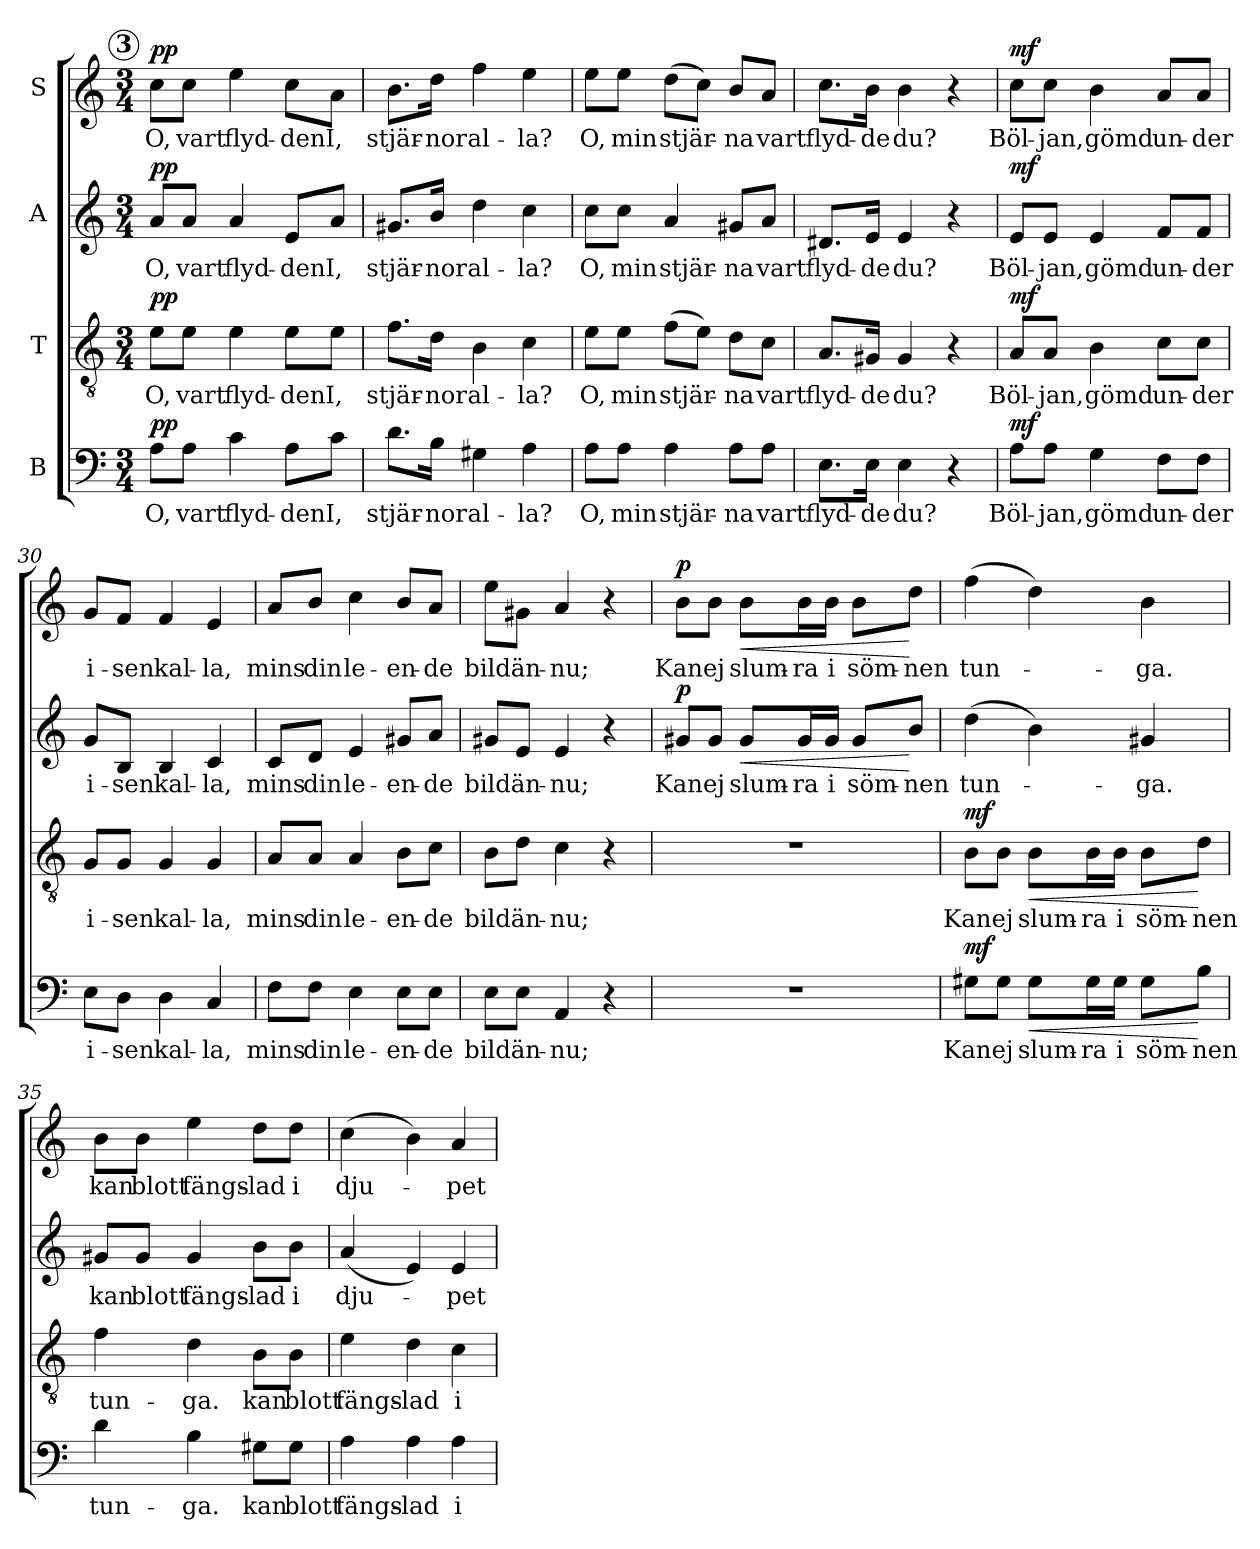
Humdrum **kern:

**kern	**text	**dynam	**kern	**text	**dynam	**kern	**text	**dynam	**kern	**text	**dynam
*part4	*part4	*part4	*part3	*part3	*part3	*part2	*part2	*part2	*part1	*part1	*part1
*staff4	*staff4	*staff4	*staff3	*staff3	*staff3	*staff2	*staff2	*staff2	*staff1	*staff1	*staff1
*I"B	*	*	*I"T	*	*	*I"A	*	*	*I"S	*	*
*clefF4	*	*	*clefGv2	*	*	*clefG2	*	*	*clefG2	*	*
*k[]	*	*	*k[]	*	*	*k[]	*	*	*k[]	*	*
*a:	*	*	*a:	*	*	*a:	*	*	*a:	*	*
*M3/4	*	*	*M3/4	*	*	*M3/4	*	*	*M3/4	*	*
!!LO:REH:place=s1:a:B:enc=circle:fs=9.9:t=3
=25	=25	=25	=25	=25	=25	=25	=25	=25	=25	=25	=25
!	!LO:LY:b	!LO:DY:a	!	!LO:LY:b	!LO:DY:a	!	!LO:LY:b	!LO:DY:a	!	!LO:LY:b	!LO:DY:a
8A\L	O,	pp	8e\L	O,	pp	8a/L	O,	pp	8cc\L	O,	pp
!	!LO:LY:b	!	!	!LO:LY:b	!	!	!LO:LY:b	!	!	!LO:LY:b	!
8A\J	vart	.	8e\J	vart	.	8a/J	vart	.	8cc\J	vart	.
!	!LO:LY:b	!	!	!LO:LY:b	!	!	!LO:LY:b	!	!	!LO:LY:b	!
4c\	flyd-	.	4e\	flyd-	.	4a/	flyd-	.	4ee\	flyd-	.
!	!LO:LY:b	!	!	!LO:LY:b	!	!	!LO:LY:b	!	!	!LO:LY:b	!
8A\L	-den	.	8e\L	-den	.	8e/L	-den	.	8cc\L	-den	.
!	!LO:LY:b	!	!	!LO:LY:b	!	!	!LO:LY:b	!	!	!LO:LY:b	!
8c\J	I,	.	8e\J	I,	.	8a/J	I,	.	8a\J	I,	.
!!LO:LB:g=z
=26	=26	=26	=26	=26	=26	=26	=26	=26	=26	=26	=26
!	!LO:LY:b	!	!	!LO:LY:b	!	!	!LO:LY:b	!	!	!LO:LY:b	!
8.d\L	stjär-	.	8.f\L	stjär-	.	8.g#X/L	stjär-	.	8.b\L	stjär-	.
!	!LO:LY:b	!	!	!LO:LY:b	!	!	!LO:LY:b	!	!	!LO:LY:b	!
16B\Jk	-nor	.	16d\Jk	-nor	.	16b/Jk	-nor	.	16dd\Jk	-nor	.
!	!LO:LY:b	!	!	!LO:LY:b	!	!	!LO:LY:b	!	!	!LO:LY:b	!
4G#X\	al-	.	4B\	al-	.	4dd\	al-	.	4ff\	al-	.
!	!LO:LY:b	!	!	!LO:LY:b	!	!	!LO:LY:b	!	!	!LO:LY:b	!
4A\	-la?	.	4c\	-la?	.	4cc\	-la?	.	4ee\	-la?	.
=27	=27	=27	=27	=27	=27	=27	=27	=27	=27	=27	=27
!	!LO:LY:b	!	!	!LO:LY:b	!	!	!LO:LY:b	!	!	!LO:LY:b	!
8A\L	O,	.	8e\L	O,	.	8cc\L	O,	.	8ee\L	O,	.
!	!LO:LY:b	!	!	!LO:LY:b	!	!	!LO:LY:b	!	!	!LO:LY:b	!
8A\J	min	.	8e\J	min	.	8cc\J	min	.	8ee\J	min	.
!	!LO:LY:b	!	!	!LO:LY:b	!	!	!LO:LY:b	!	!	!LO:LY:b	!
4A\	stjär-	.	(>8f\L	stjär-	.	4a/	stjär-	.	(>8dd\L	stjär-	.
.	.	.	8e\J)	.	.	.	.	.	8cc\J)	.	.
!	!LO:LY:b	!	!	!LO:LY:b	!	!	!LO:LY:b	!	!	!LO:LY:b	!
8A\L	-na	.	8d\L	-na	.	8g#X/L	-na	.	8b/L	-na	.
!	!LO:LY:b	!	!	!LO:LY:b	!	!	!LO:LY:b	!	!	!LO:LY:b	!
8A\J	vart	.	8c\J	vart	.	8a/J	vart	.	8a/J	vart	.
=28	=28	=28	=28	=28	=28	=28	=28	=28	=28	=28	=28
!	!LO:LY:b	!	!	!LO:LY:b	!	!	!LO:LY:b	!	!	!LO:LY:b	!
8.E\L	flyd-	.	8.A/L	flyd-	.	8.d#X/L	flyd-	.	8.cc\L	flyd-	.
!	!LO:LY:b	!	!	!LO:LY:b	!	!	!LO:LY:b	!	!	!LO:LY:b	!
16E\Jk	-de	.	16G#X/Jk	-de	.	16e/Jk	-de	.	16b\Jk	-de	.
!	!LO:LY:b	!	!	!LO:LY:b	!	!	!LO:LY:b	!	!	!LO:LY:b	!
4E\	du?	.	4G#/	du?	.	4e/	du?	.	4b\	du?	.
4r	.	.	4r	.	.	4r	.	.	4r	.	.
=29	=29	=29	=29	=29	=29	=29	=29	=29	=29	=29	=29
!	!LO:LY:b	!LO:DY:a	!	!LO:LY:b	!LO:DY:a	!	!LO:LY:b	!LO:DY:a	!	!LO:LY:b	!LO:DY:a
8A\L	Böl-	mf	8A/L	Böl-	mf	8e/L	Böl-	mf	8cc\L	Böl-	mf
!	!LO:LY:b	!	!	!LO:LY:b	!	!	!LO:LY:b	!	!	!LO:LY:b	!
8A\J	-jan,	.	8A/J	-jan,	.	8e/J	-jan,	.	8cc\J	-jan,	.
!	!LO:LY:b	!	!	!LO:LY:b	!	!	!LO:LY:b	!	!	!LO:LY:b	!
4G\	gömd	.	4B\	gömd	.	4e/	gömd	.	4b\	gömd	.
!	!LO:LY:b	!	!	!LO:LY:b	!	!	!LO:LY:b	!	!	!LO:LY:b	!
8F\L	un-	.	8c\L	un-	.	8f/L	un-	.	8a/L	un-	.
!	!LO:LY:b	!	!	!LO:LY:b	!	!	!LO:LY:b	!	!	!LO:LY:b	!
8F\J	-der	.	8c\J	-der	.	8f/J	-der	.	8a/J	-der	.
=30	=30	=30	=30	=30	=30	=30	=30	=30	=30	=30	=30
!	!LO:LY:b	!	!	!LO:LY:b	!	!	!LO:LY:b	!	!	!LO:LY:b	!
8E\L	i-	.	8G/L	i-	.	8g/L	i-	.	8g/L	i-	.
!	!LO:LY:b	!	!	!LO:LY:b	!	!	!LO:LY:b	!	!	!LO:LY:b	!
8D\J	-sen	.	8G/J	-sen	.	8B/J	-sen	.	8f/J	-sen	.
!	!LO:LY:b	!	!	!LO:LY:b	!	!	!LO:LY:b	!	!	!LO:LY:b	!
4D\	kal-	.	4G/	kal-	.	4B/	kal-	.	4f/	kal-	.
!	!LO:LY:b	!	!	!LO:LY:b	!	!	!LO:LY:b	!	!	!LO:LY:b	!
4C/	-la,	.	4G/	-la,	.	4c/	-la,	.	4e/	-la,	.
!!LO:PB:g=z
=31	=31	=31	=31	=31	=31	=31	=31	=31	=31	=31	=31
!	!LO:LY:b	!	!	!LO:LY:b	!	!	!LO:LY:b	!	!	!LO:LY:b	!
8F\L	mins	.	8A/L	mins	.	8c/L	mins	.	8a/L	mins	.
!	!LO:LY:b	!	!	!LO:LY:b	!	!	!LO:LY:b	!	!	!LO:LY:b	!
8F\J	din	.	8A/J	din	.	8d/J	din	.	8b/J	din	.
!	!LO:LY:b	!	!	!LO:LY:b	!	!	!LO:LY:b	!	!	!LO:LY:b	!
4E\	le-	.	4A/	le-	.	4e/	le-	.	4cc\	le-	.
!	!LO:LY:b	!	!	!LO:LY:b	!	!	!LO:LY:b	!	!	!LO:LY:b	!
8E\L	-en-	.	8B\L	-en-	.	8g#X/L	-en-	.	8b/L	-en-	.
!	!LO:LY:b	!	!	!LO:LY:b	!	!	!LO:LY:b	!	!	!LO:LY:b	!
8E\J	-de	.	8c\J	-de	.	8a/J	-de	.	8a/J	-de	.
=32	=32	=32	=32	=32	=32	=32	=32	=32	=32	=32	=32
!	!LO:LY:b	!	!	!LO:LY:b	!	!	!LO:LY:b	!	!	!LO:LY:b	!
8E\L	bild	.	8B\L	bild	.	8g#X/L	bild	.	8ee\L	bild	.
!	!LO:LY:b	!	!	!LO:LY:b	!	!	!LO:LY:b	!	!	!LO:LY:b	!
8E\J	än-	.	8d\J	än-	.	8e/J	än-	.	8g#X\J	än-	.
!	!LO:LY:b	!	!	!LO:LY:b	!	!	!LO:LY:b	!	!	!LO:LY:b	!
4AA/	-nu;	.	4c\	-nu;	.	4e/	-nu;	.	4a/	-nu;	.
4r	.	.	4r	.	.	4r	.	.	4r	.	.
=33	=33	=33	=33	=33	=33	=33	=33	=33	=33	=33	=33
!	!	!	!	!	!	!	!LO:LY:b	!LO:DY:a	!	!LO:LY:b	!LO:DY:a
2.r	.	.	2.r	.	.	8g#X/L	Kan	p	8b\L	Kan	p
!	!	!	!	!	!	!	!LO:LY:b	!	!	!LO:LY:b	!
.	.	.	.	.	.	8g#/J	ej	.	8b\J	ej	.
!	!	!	!	!	!	!	!LO:LY:b	!LO:HP:b	!	!LO:LY:b	!LO:HP:b
.	.	.	.	.	.	8g#/L	slum-	<	8b\L	slum-	<
!	!	!	!	!	!	!	!LO:LY:b	!	!	!LO:LY:b	!
.	.	.	.	.	.	16g#/L	-ra	.	16b\L	-ra	.
!	!	!	!	!	!	!	!LO:LY:b	!	!	!LO:LY:b	!
.	.	.	.	.	.	16g#/JJ	i	.	16b\JJ	i	.
!	!	!	!	!	!	!	!LO:LY:b	!	!	!LO:LY:b	!
.	.	.	.	.	.	8g#/L	söm-	.	8b\L	söm-	.
!	!	!	!	!	!	!	!LO:LY:b	!	!	!LO:LY:b	!
.	.	.	.	.	.	8b/J	-nen	[	8dd\J	-nen	[
=34	=34	=34	=34	=34	=34	=34	=34	=34	=34	=34	=34
!	!LO:LY:b	!LO:DY:a	!	!LO:LY:b	!LO:DY:a	!	!LO:LY:b	!	!	!LO:LY:b	!
8G#X\L	Kan	mf	8B\L	Kan	mf	(>4dd\	tun-	.	(>4ff\	tun-	.
!	!LO:LY:b	!	!	!LO:LY:b	!	!	!	!	!	!	!
8G#\J	ej	.	8B\J	ej	.	.	.	.	.	.	.
!	!LO:LY:b	!LO:HP:b	!	!LO:LY:b	!LO:HP:b	!	!	!	!	!	!
8G#\L	slum-	<	8B\L	slum-	<	4b\)	.	.	4dd\)	.	.
!	!LO:LY:b	!	!	!LO:LY:b	!	!	!	!	!	!	!
16G#\L	-ra	.	16B\L	-ra	.	.	.	.	.	.	.
!	!LO:LY:b	!	!	!LO:LY:b	!	!	!	!	!	!	!
16G#\JJ	i	.	16B\JJ	i	.	.	.	.	.	.	.
!	!LO:LY:b	!	!	!LO:LY:b	!	!	!LO:LY:b	!	!	!LO:LY:b	!
8G#\L	söm-	.	8B\L	söm-	.	4g#X/	-ga.	.	4b\	-ga.	.
!	!LO:LY:b	!	!	!LO:LY:b	!	!	!	!	!	!	!
8B\J	-nen	[	8d\J	-nen	[	.	.	.	.	.	.
!!LO:LB:g=z
=35	=35	=35	=35	=35	=35	=35	=35	=35	=35	=35	=35
!	!LO:LY:b	!	!	!LO:LY:b	!	!	!LO:LY:b	!	!	!LO:LY:b	!
4d\	tun-	.	4f\	tun-	.	8g#X/L	kan	.	8b\L	kan	.
!	!	!	!	!	!	!	!LO:LY:b	!	!	!LO:LY:b	!
.	.	.	.	.	.	8g#/J	blott	.	8b\J	blott	.
!	!LO:LY:b	!	!	!LO:LY:b	!	!	!LO:LY:b	!	!	!LO:LY:b	!
4B\	-ga.	.	4d\	-ga.	.	4g#/	fängs-	.	4ee\	fängs-	.
!	!LO:LY:b	!	!	!LO:LY:b	!	!	!LO:LY:b	!	!	!LO:LY:b	!
8G#X\L	kan	.	8B\L	kan	.	8b\L	-lad	.	8dd\L	-lad	.
!	!LO:LY:b	!	!	!LO:LY:b	!	!	!LO:LY:b	!	!	!LO:LY:b	!
8G#\J	blott	.	8B\J	blott	.	8b\J	i	.	8dd\J	i	.
=36	=36	=36	=36	=36	=36	=36	=36	=36	=36	=36	=36
!	!LO:LY:b	!	!	!LO:LY:b	!	!	!LO:LY:b	!	!	!LO:LY:b	!
4A\	fängs-	.	4e\	fängs-	.	(<4a/	dju-	.	(>4cc\	dju-	.
!	!LO:LY:b	!	!	!LO:LY:b	!	!	!	!	!	!	!
4A\	-lad	.	4d\	-lad	.	4e/)	.	.	4b\)	.	.
!	!LO:LY:b	!	!	!LO:LY:b	!	!	!LO:LY:b	!	!	!LO:LY:b	!
4A\	i	.	4c\	i	.	4e/	-pet	.	4a/	-pet	.
=	=	=	=	=	=	=	=	=	=	=	=
*-	*-	*-	*-	*-	*-	*-	*-	*-	*-	*-	*-
